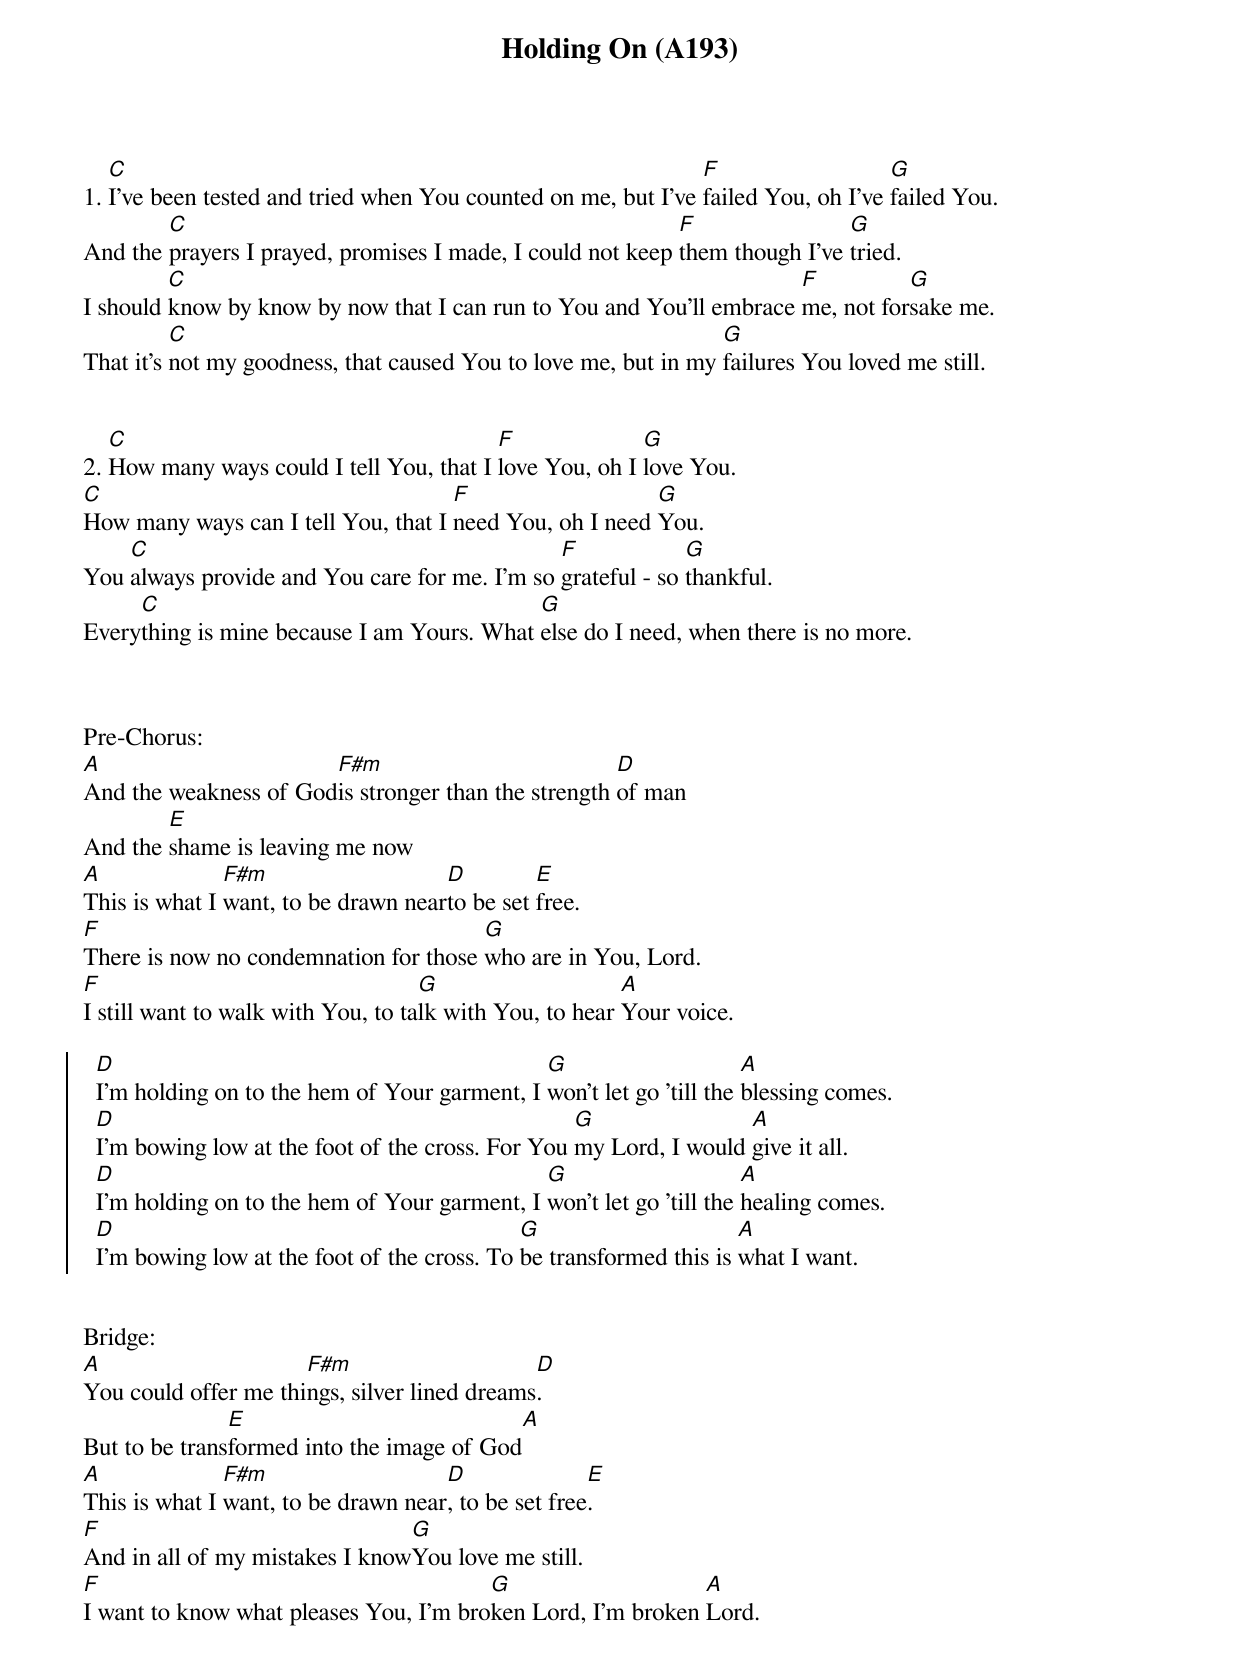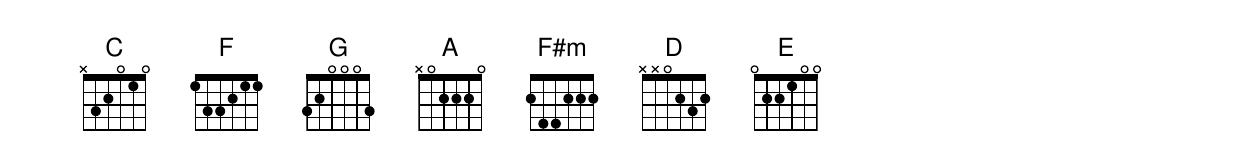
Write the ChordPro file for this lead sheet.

{title: Holding On (A193)}
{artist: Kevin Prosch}

1. [C]I've been tested and tried when You counted on me, but I've [F]failed You, oh I've [G]failed You.
And the [C]prayers I prayed, promises I made, I could not keep [F]them though I've [G]tried.
I should [C]know by know by now that I can run to You and You'll embrace [F]me, not for[G]sake me.
That it's [C]not my goodness, that caused You to love me, but in my [G]failures You loved me still.


2. [C]How many ways could I tell You, that I [F]love You, oh I [G]love You.
[C]How many ways can I tell You, that I [F]need You, oh I need [G]You.
You [C]always provide and You care for me. I'm so [F]grateful - so [G]thankful.
Every[C]thing is mine because I am Yours. What [G]else do I need, when there is no more.



Pre-Chorus:
[A]And the weakness of God[F#m]is stronger than the strength [D]of man
And the [E]shame is leaving me now
[A]This is what I [F#m]want, to be drawn near[D]to be set [E]free.
[F]There is now no condemnation for those [G]who are in You, Lord.
[F]I still want to walk with You, to ta[G]lk with You, to hear [A]Your voice.

{soc}
  [D]I'm holding on to the hem of Your garment, I [G]won't let go 'till the [A]blessing comes.
  [D]I'm bowing low at the foot of the cross. For You [G]my Lord, I would [A]give it all.
  [D]I'm holding on to the hem of Your garment, I [G]won't let go 'till the [A]healing comes.
  [D]I'm bowing low at the foot of the cross. To [G]be transformed this is [A]what I want.
 {eoc}


Bridge:
[A]You could offer me thi[F#m]ngs, silver lined dreams[D].
But to be trans[E]formed into the image of God[A]
[A]This is what I [F#m]want, to be drawn near[D], to be set free[E].
[F]And in all of my mistakes I know[G]You love me still.
[F]I want to know what pleases You, I'm bro[G]ken Lord, I'm broken [A]Lord.
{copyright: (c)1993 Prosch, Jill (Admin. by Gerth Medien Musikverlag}
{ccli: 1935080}
